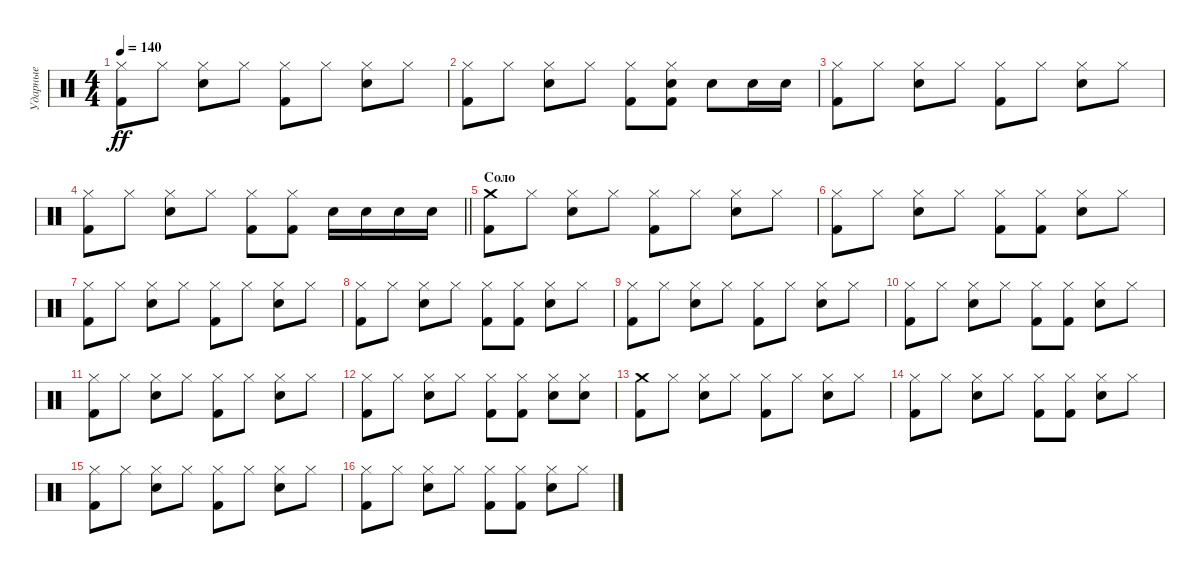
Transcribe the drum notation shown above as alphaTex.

\track ("Ударные" "Ударные") {solo instrument percussion}
\staff {score}
\articulation defaults
\ts (4 4)
\tempo 140
\clef neutral
\ks c
("Hi-Hat (closed)" "Kick (hit) 2").8{dy ff} "Hi-Hat (closed)".8 ("Hi-Hat (closed)" "Snare (hit) 2").8 "Hi-Hat (closed)".8 ("Hi-Hat (closed)" "Kick (hit) 2").8 "Hi-Hat (closed)".8 ("Hi-Hat (closed)" "Snare (hit) 2").8 "Hi-Hat (closed)".8 |
("Hi-Hat (closed)" "Kick (hit) 2").8 "Hi-Hat (closed)".8 ("Hi-Hat (closed)" "Snare (hit) 2").8 "Hi-Hat (closed)".8 ("Hi-Hat (closed)" "Kick (hit) 2").8 ("Hi-Hat (closed)" "Snare (hit) 2" "Kick (hit) 2").8 "Snare (hit) 2".8 "Snare (hit) 2".16 "Snare (hit) 2".16 |
("Hi-Hat (closed)" "Kick (hit) 2").8 "Hi-Hat (closed)".8 ("Hi-Hat (closed)" "Snare (hit) 2").8 "Hi-Hat (closed)".8 ("Hi-Hat (closed)" "Kick (hit) 2").8 "Hi-Hat (closed)".8 ("Hi-Hat (closed)" "Snare (hit) 2").8 "Hi-Hat (closed)".8 |
\barLineRight lightlight
("Hi-Hat (closed)" "Kick (hit) 2").8 "Hi-Hat (closed)".8 ("Hi-Hat (closed)" "Snare (hit) 2").8 "Hi-Hat (closed)".8 ("Hi-Hat (closed)" "Kick (hit) 2").8 ("Hi-Hat (closed)" "Kick (hit) 2").8 "Snare (hit) 2".16 "Snare (hit) 2".16 "Snare (hit) 2".16 "Snare (hit) 2".16 |
\section ("" "Соло")
("Crash medium (hit)" "Kick (hit) 2").8 "Hi-Hat (closed)".8 ("Hi-Hat (closed)" "Snare (hit) 2").8 "Hi-Hat (closed)".8 ("Hi-Hat (closed)" "Kick (hit) 2").8 "Hi-Hat (closed)".8 ("Hi-Hat (closed)" "Snare (hit) 2").8 "Hi-Hat (closed)".8 |
("Hi-Hat (closed)" "Kick (hit) 2").8 "Hi-Hat (closed)".8 ("Hi-Hat (closed)" "Snare (hit) 2").8 "Hi-Hat (closed)".8 ("Hi-Hat (closed)" "Kick (hit) 2").8 ("Hi-Hat (closed)" "Kick (hit) 2").8 ("Hi-Hat (closed)" "Snare (hit) 2").8 "Hi-Hat (closed)".8 |
("Hi-Hat (closed)" "Kick (hit) 2").8 "Hi-Hat (closed)".8 ("Hi-Hat (closed)" "Snare (hit) 2").8 "Hi-Hat (closed)".8 ("Hi-Hat (closed)" "Kick (hit) 2").8 "Hi-Hat (closed)".8 ("Hi-Hat (closed)" "Snare (hit) 2").8 "Hi-Hat (closed)".8 |
("Hi-Hat (closed)" "Kick (hit) 2").8 "Hi-Hat (closed)".8 ("Hi-Hat (closed)" "Snare (hit) 2").8 "Hi-Hat (closed)".8 ("Hi-Hat (closed)" "Kick (hit) 2").8 ("Hi-Hat (closed)" "Kick (hit) 2").8 ("Hi-Hat (closed)" "Snare (hit) 2").8 "Hi-Hat (closed)".8 |
("Hi-Hat (closed)" "Kick (hit) 2").8 "Hi-Hat (closed)".8 ("Hi-Hat (closed)" "Snare (hit) 2").8 "Hi-Hat (closed)".8 ("Hi-Hat (closed)" "Kick (hit) 2").8 "Hi-Hat (closed)".8 ("Hi-Hat (closed)" "Snare (hit) 2").8 "Hi-Hat (closed)".8 |
("Hi-Hat (closed)" "Kick (hit) 2").8 "Hi-Hat (closed)".8 ("Hi-Hat (closed)" "Snare (hit) 2").8 "Hi-Hat (closed)".8 ("Hi-Hat (closed)" "Kick (hit) 2").8 ("Hi-Hat (closed)" "Kick (hit) 2").8 ("Hi-Hat (closed)" "Snare (hit) 2").8 "Hi-Hat (closed)".8 |
("Hi-Hat (closed)" "Kick (hit) 2").8 "Hi-Hat (closed)".8 ("Hi-Hat (closed)" "Snare (hit) 2").8 "Hi-Hat (closed)".8 ("Hi-Hat (closed)" "Kick (hit) 2").8 "Hi-Hat (closed)".8 ("Hi-Hat (closed)" "Snare (hit) 2").8 "Hi-Hat (closed)".8 |
("Hi-Hat (closed)" "Kick (hit) 2").8 "Hi-Hat (closed)".8 ("Hi-Hat (closed)" "Snare (hit) 2").8 "Hi-Hat (closed)".8 ("Hi-Hat (closed)" "Kick (hit) 2").8 ("Hi-Hat (closed)" "Kick (hit) 2").8 ("Hi-Hat (closed)" "Snare (hit) 2").8 ("Hi-Hat (closed)" "Snare (hit) 2").8 |
("Crash medium (hit)" "Kick (hit) 2").8 "Hi-Hat (closed)".8 ("Hi-Hat (closed)" "Snare (hit) 2").8 "Hi-Hat (closed)".8 ("Hi-Hat (closed)" "Kick (hit) 2").8 "Hi-Hat (closed)".8 ("Hi-Hat (closed)" "Snare (hit) 2").8 "Hi-Hat (closed)".8 |
("Hi-Hat (closed)" "Kick (hit) 2").8 "Hi-Hat (closed)".8 ("Hi-Hat (closed)" "Snare (hit) 2").8 "Hi-Hat (closed)".8 ("Hi-Hat (closed)" "Kick (hit) 2").8 ("Hi-Hat (closed)" "Kick (hit) 2").8 ("Hi-Hat (closed)" "Snare (hit) 2").8 "Hi-Hat (closed)".8 |
("Hi-Hat (closed)" "Kick (hit) 2").8 "Hi-Hat (closed)".8 ("Hi-Hat (closed)" "Snare (hit) 2").8 "Hi-Hat (closed)".8 ("Hi-Hat (closed)" "Kick (hit) 2").8 "Hi-Hat (closed)".8 ("Hi-Hat (closed)" "Snare (hit) 2").8 "Hi-Hat (closed)".8 |
("Hi-Hat (closed)" "Kick (hit) 2").8 "Hi-Hat (closed)".8 ("Hi-Hat (closed)" "Snare (hit) 2").8 "Hi-Hat (closed)".8 ("Hi-Hat (closed)" "Kick (hit) 2").8 ("Hi-Hat (closed)" "Kick (hit) 2").8 ("Hi-Hat (closed)" "Snare (hit) 2").8 "Hi-Hat (closed)".8
